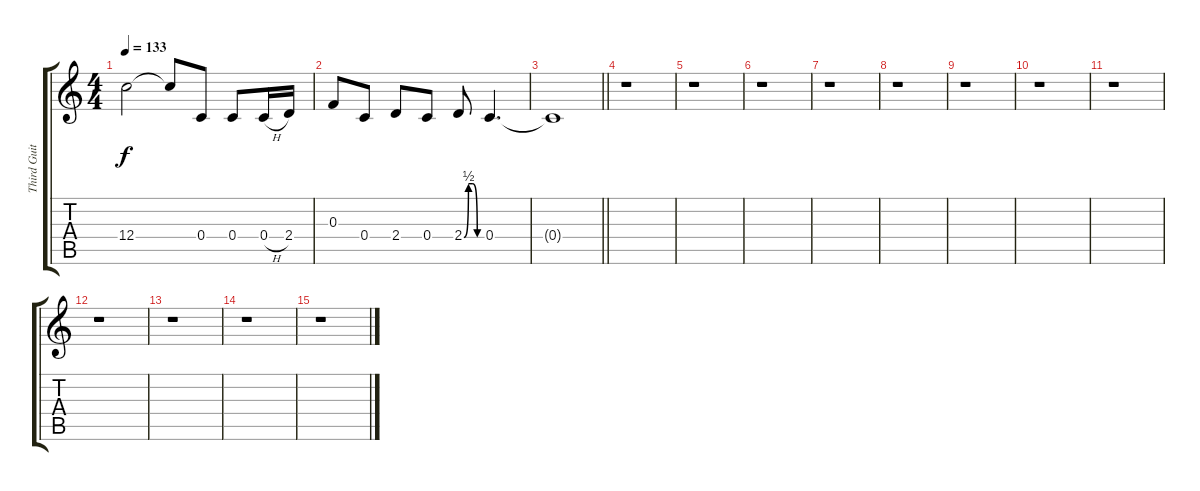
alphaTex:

\track ("Third Guitar" "Third Guit") {instrument distortionguitar}
\staff {score tabs}
\tuning (D4 A3 F3 C3 G2 D2) {hide}
\ts (4 4)
\tempo 133
\clef g2
\ks c
12.4{t}.2{dy f} 12.4{t}.8 0.4.8 0.4.8 0.4{h}.16 2.4.16 |
0.3.8 0.4.8 2.4.8 0.4.8 2.4{be (custom 0 0 15 2 30 2 45 0 60 0)}.8 0.4.4{d} |
\barLineRight lightlight
0.4{t}.1 |
r.1 |
r.1 |
r.1 |
r.1 |
r.1 |
r.1 |
r.1 |
r.1 |
r.1 |
r.1 |
r.1 |
r.1
